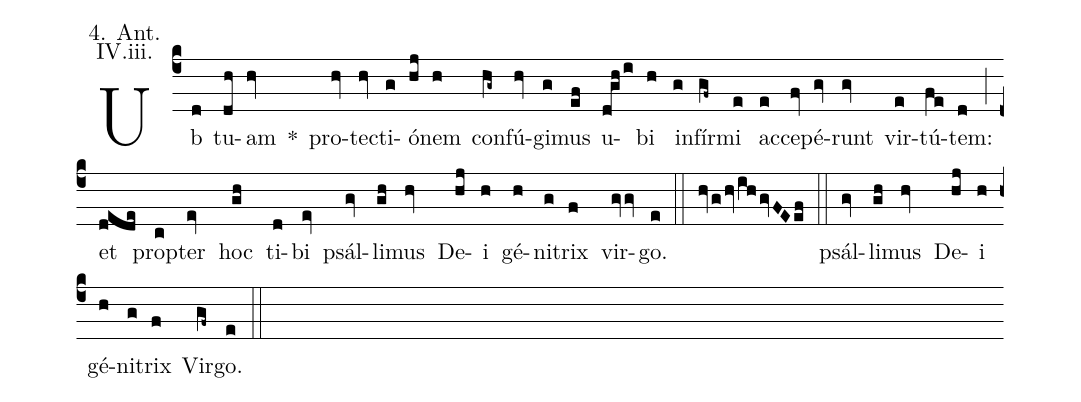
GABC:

annotation: 4. Ant.;
annotation: IV.iii.;
%%
(c4)
Ub(d) tu(dh)am(hv) *() pro(hv)tec(hv)ti(g)ó(hj)nem(h) con(hg~)fú(hv)gi(g)mus(ef) u(dghi)bi(h) in(g)fír(gf~)mi(e) ac(e)ce(fv)pé(gv)runt(gv) vir(e)tú(fe)tem:(d) (;)
et(dede) prop(c)ter(ev) hoc(gh) ti(d)bi(ev) psál(gv)li(gh)mus(hv) De(hj)i(h) gé(h)ni(g)trix(f) vir(gvgv)go.(e) (::)

(hvghvihgvFEef) (::)

psál(gv)li(gh)mus(hv) De(hj)i(h) gé(h)ni(g)trix(f) Vir(gf~)go.(e) (::)
